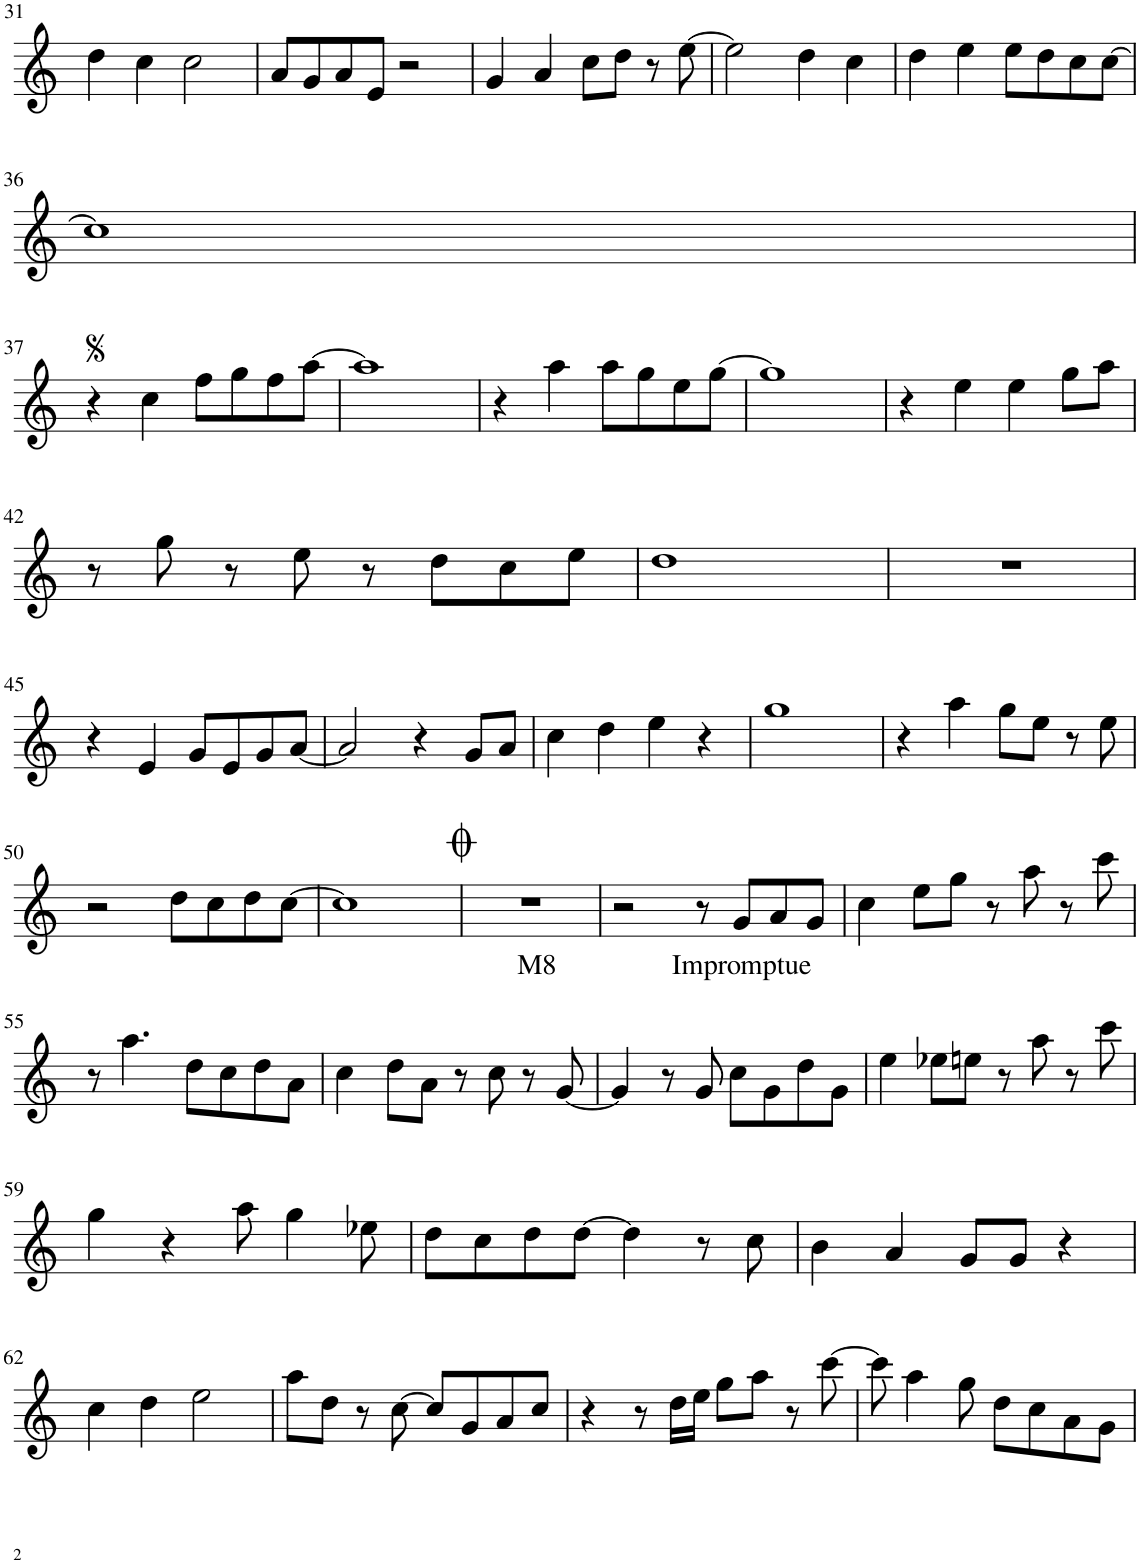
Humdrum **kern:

**kern	**text
*part1	*part1
*staff1	*staff1
*I"鋼琴	*
!!LO:PB:g=z
*clefG2	*
*k[]	*
*M4/4	*
=31	=31
4dd\	.
4cc\	.
2cc\	.
=32	=32
8a/L	.
8g/	.
8a/	.
8e/J	.
2r	.
=33	=33
4g/	.
4a/	.
8cc\L	.
8dd\J	.
8r	.
[8ee\	.
=34	=34
2ee\]	.
4dd\	.
4cc\	.
=35	=35
4dd\	.
4ee\	.
8ee\L	.
8dd\	.
8cc\	.
[8cc\J	.
!!LO:LB:g=z
=36	=36
1cc]	.
!!LO:LB:g=z
=37	=37
4r	.
4cc\	.
8ff\L	.
8gg\	.
8ff\	.
[8aa\J	.
=38	=38
1aa]	.
=39	=39
4r	.
4aa\	.
8aa\L	.
8gg\	.
8ee\	.
[8gg\J	.
=40	=40
1gg]	.
=41	=41
4r	.
4ee\	.
4ee\	.
8gg\L	.
8aa\J	.
!!LO:LB:g=z
=42	=42
8r	.
8gg\	.
8r	.
8ee\	.
8r	.
8dd\L	.
8cc\	.
8ee\J	.
=43	=43
1dd	.
=44	=44
1r	.
!!LO:LB:g=z
=45	=45
4r	.
4e/	.
8g/L	.
8e/	.
8g/	.
[8a/J	.
=46	=46
2a/]	.
4r	.
8g/L	.
8a/J	.
=47	=47
4cc\	.
4dd\	.
4ee\	.
4r	.
=48	=48
1gg	.
=49	=49
4r	.
4aa\	.
8gg\L	.
8ee\J	.
8r	.
8ee\	.
!!LO:LB:g=z
=50	=50
2r	.
8dd\L	.
8cc\	.
8dd\	.
[8cc\J	.
=51	=51
1cc]	.
=52	=52
!	!LO:LY:b
1r	M8
=53	=53
2r	.
8r	.
!	!LO:LY:b
8g/L	Impromptue
8a/	.
8g/J	.
=54	=54
4cc\	.
8ee\L	.
8gg\J	.
8r	.
8aa\	.
8r	.
8ccc\	.
!!LO:LB:g=z
=55	=55
8r	.
4.aa\	.
8dd\L	.
8cc\	.
8dd\	.
8a\J	.
=56	=56
4cc\	.
8dd\L	.
8a\J	.
8r	.
8cc\	.
8r	.
[8g/	.
=57	=57
4g/]	.
8r	.
8g/	.
8cc\L	.
8g\	.
8dd\	.
8g\J	.
=58	=58
4ee\	.
8ee-X\L	.
8een\J	.
8r	.
8aa\	.
8r	.
8ccc\	.
!!LO:LB:g=z
=59	=59
4gg\	.
4r	.
8aa\	.
4gg\	.
8ee-X\	.
=60	=60
8dd\L	.
8cc\	.
8dd\	.
[8dd\J	.
4dd\]	.
8r	.
8cc\	.
=61	=61
4b\	.
4a/	.
8g/L	.
8g/J	.
4r	.
!!LO:LB:g=z
=62	=62
4cc\	.
4dd\	.
2ee\	.
=63	=63
8aa\L	.
8dd\J	.
8r	.
[8cc\	.
8cc/L]	.
8g/	.
8a/	.
8cc/J	.
=64	=64
4r	.
8r	.
16dd\LL	.
16ee\JJ	.
8gg\L	.
8aa\J	.
8r	.
[8ccc\	.
=65	=65
8ccc\]	.
4aa\	.
8gg\	.
8dd\L	.
8cc\	.
8a\	.
8g\J	.
=	=
*-	*-
